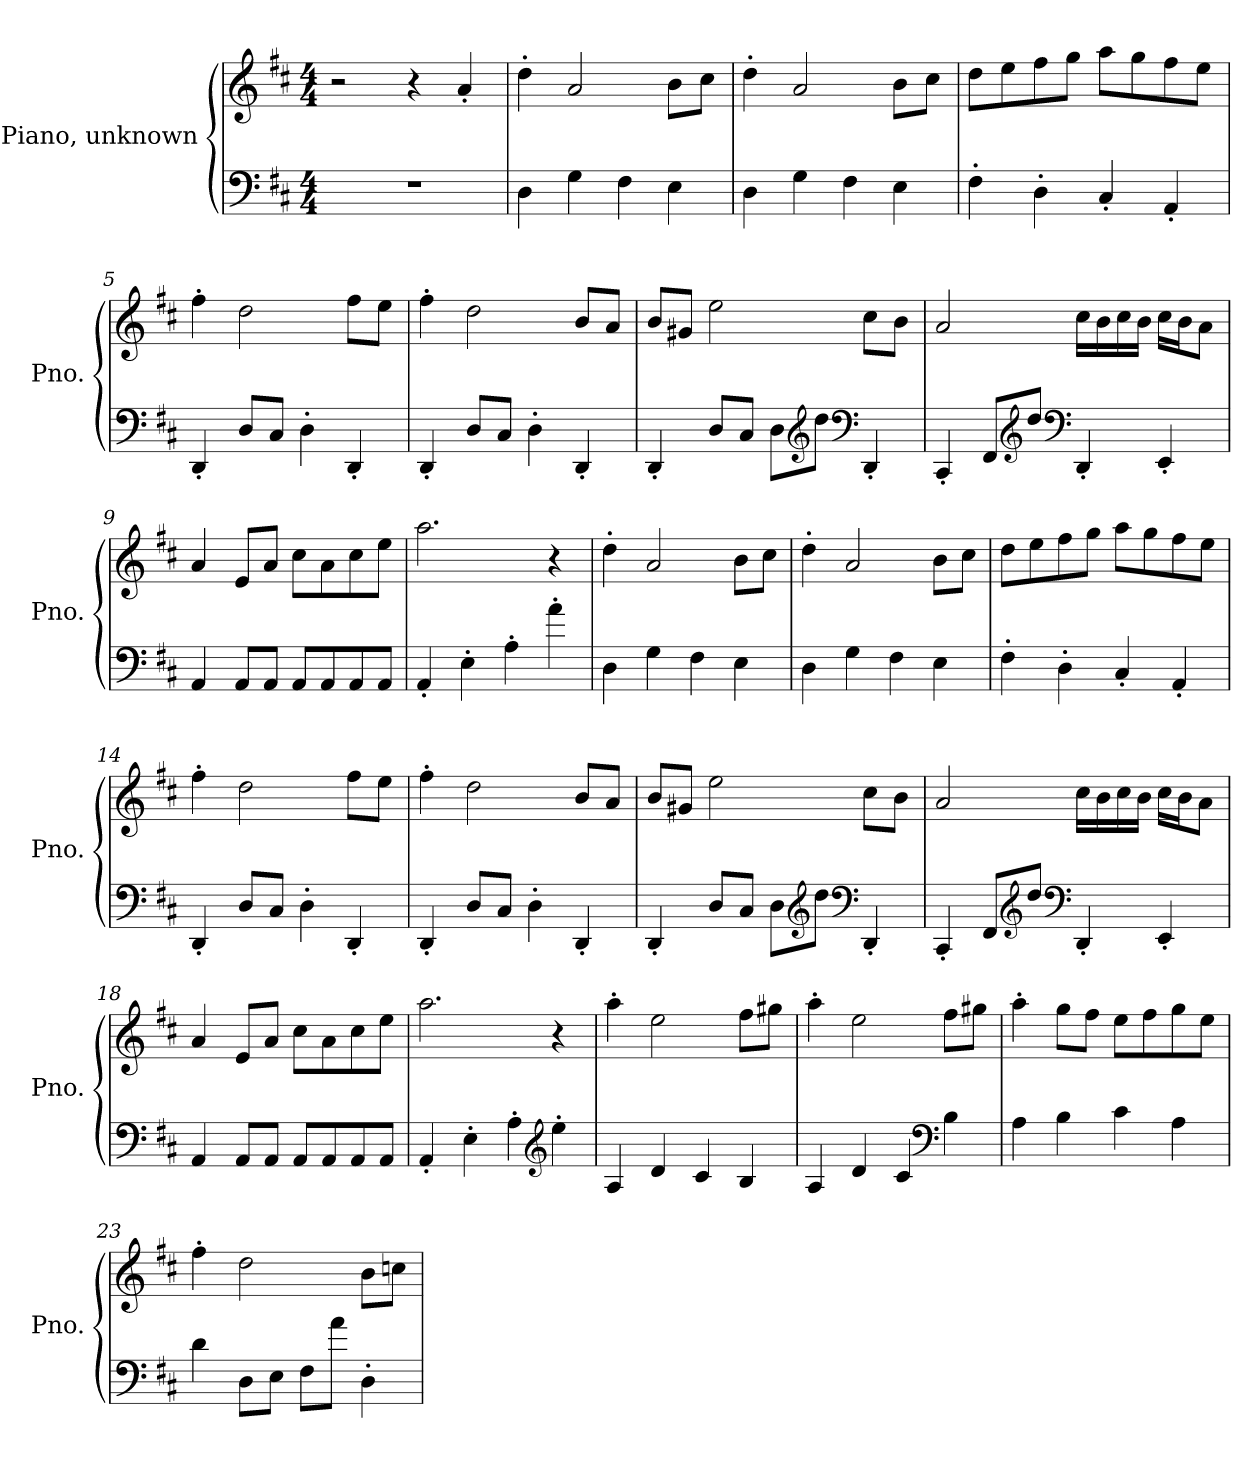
**kern	**kern
*part1	*part1
*staff2	*staff1
*I"Piano, unknown	*
*I'Pno.	*
*clefF4	*clefG2
*k[f#c#]	*k[f#c#]
*M4/4	*M4/4
*MM120	*MM120
=1	=1
1r	2r
.	4r
.	4a'/
=2	=2
4D\	4dd'\
4G\	2a/
4F#\	.
4E\	8b\L
.	8cc#\J
=3	=3
4D\	4dd'\
4G\	2a/
4F#\	.
4E\	8b\L
.	8cc#\J
=4	=4
4F#'\	8dd\L
.	8ee\
4D'\	8ff#\
.	8gg\J
4C#'/	8aa\L
.	8gg\
4AA'/	8ff#\
.	8ee\J
=5	=5
4DD'/	4ff#'\
8D/L	2dd\
8C#/J	.
4D'\	.
4DD'/	8ff#\L
.	8ee\J
=6	=6
4DD'/	4ff#'\
8D/L	2dd\
8C#/J	.
4D'\	.
4DD'/	8b/L
.	8a/J
!!LO:LB:g=z
=7	=7
4DD'/	8b/L
.	8g#X/J
8D/L	2ee\
8C#/J	.
8D\L	.
*clefG2	*
8dd\J	.
*clefF4	*
4DD'/	8cc#\L
.	8b\J
=8	=8
4CC#'/	2a/
8FF#/L	.
*clefG2	*
8dd/J	.
*clefF4	*
4DD'/	16cc#\LL
.	16b\
.	16cc#\
.	16b\JJ
4EE'/	16cc#\LL
.	16b\J
.	8a\J
=9	=9
4AA/	4a/
8AA/L	8e/L
8AA/J	8a/J
8AA/L	8cc#\L
8AA/	8a\
8AA/	8cc#\
8AA/J	8ee\J
=10	=10
4AA'/	2.aa\
4E'\	.
4A'\	.
4a'\	4r
=11	=11
4D\	4dd'\
4G\	2a/
4F#\	.
4E\	8b\L
.	8cc#\J
!!LO:LB:g=z
=12	=12
4D\	4dd'\
4G\	2a/
4F#\	.
4E\	8b\L
.	8cc#\J
=13	=13
4F#'\	8dd\L
.	8ee\
4D'\	8ff#\
.	8gg\J
4C#'/	8aa\L
.	8gg\
4AA'/	8ff#\
.	8ee\J
=14	=14
4DD'/	4ff#'\
8D/L	2dd\
8C#/J	.
4D'\	.
4DD'/	8ff#\L
.	8ee\J
=15	=15
4DD'/	4ff#'\
8D/L	2dd\
8C#/J	.
4D'\	.
4DD'/	8b/L
.	8a/J
=16	=16
4DD'/	8b/L
.	8g#X/J
8D/L	2ee\
8C#/J	.
8D\L	.
*clefG2	*
8dd\J	.
*clefF4	*
4DD'/	8cc#\L
.	8b\J
!!LO:LB:g=z
=17	=17
4CC#'/	2a/
8FF#/L	.
*clefG2	*
8dd/J	.
*clefF4	*
4DD'/	16cc#\LL
.	16b\
.	16cc#\
.	16b\JJ
4EE'/	16cc#\LL
.	16b\J
.	8a\J
=18	=18
4AA/	4a/
8AA/L	8e/L
8AA/J	8a/J
8AA/L	8cc#\L
8AA/	8a\
8AA/	8cc#\
8AA/J	8ee\J
=19	=19
4AA'/	2.aa\
4E'\	.
4A'\	.
*clefG2	*
4ee'\	4r
=20	=20
4A/	4aa'\
4d/	2ee\
4c#/	.
4B/	8ff#\L
.	8gg#X\J
=21	=21
4A/	4aa'\
4d/	2ee\
4c#/	.
*clefF4	*
4B\	8ff#\L
.	8gg#X\J
!!LO:LB:g=z
=22	=22
4A\	4aa'\
4B\	8gg\L
.	8ff#\J
4c#\	8ee\L
.	8ff#\
4A\	8gg\
.	8ee\J
=23	=23
4d\	4ff#'\
8D\L	2dd\
8E\J	.
8F#\L	.
8a\J	.
4D'\	8b\L
.	8ccn\J
=	=
*-	*-
